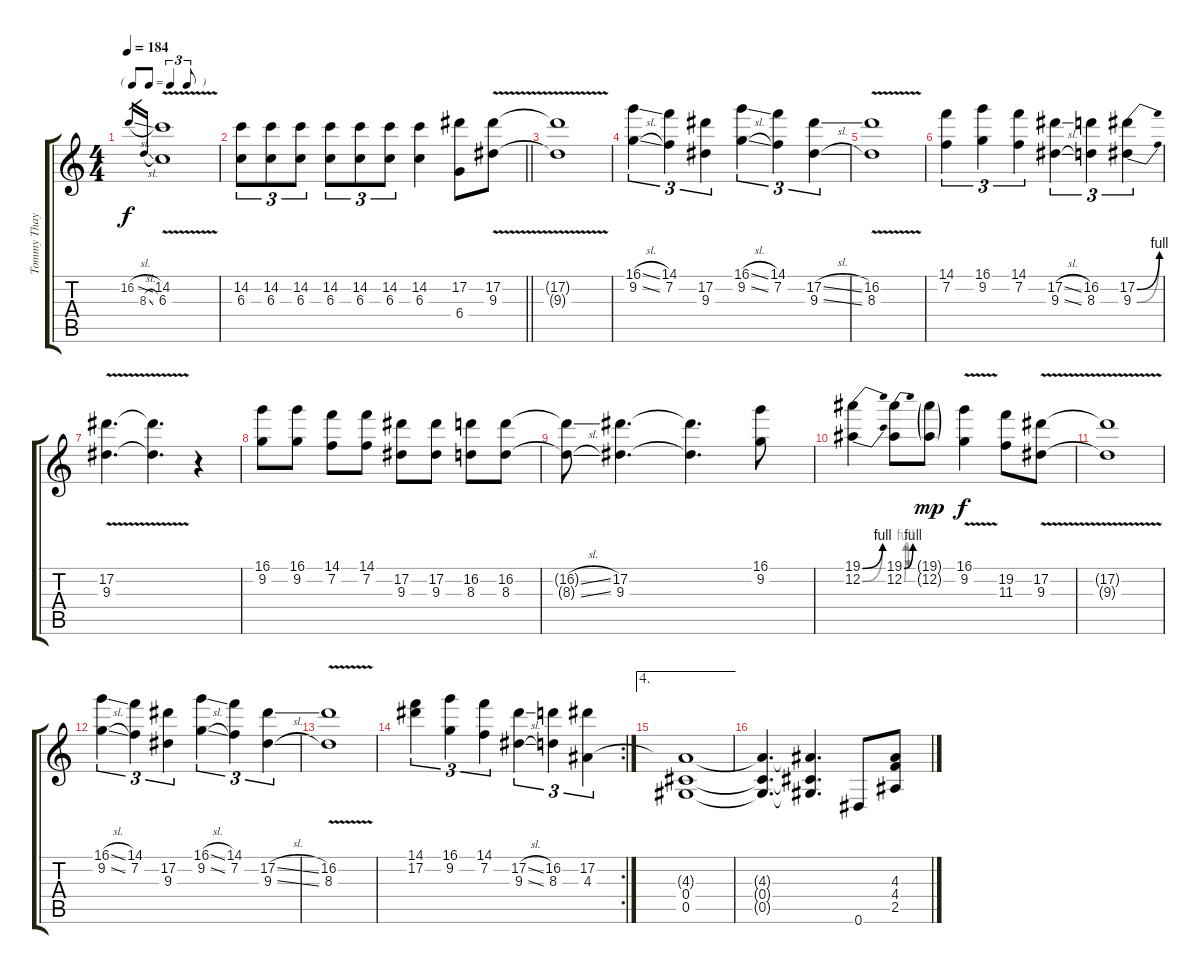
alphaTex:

\track ("Tommy Thayer" "Tommy Thay") {instrument distortionguitar}
\staff {score tabs}
\tuning (Eb4 Bb3 Gb3 Db3 Ab2 Eb2) {hide}
\ts (4 4)
\tf triplet8th
\tempo 184
\clef g2
\ks c
16.2{sl}.16{gr dy f} 8.3{sl}.16{gr} (14.2{v} 6.3).1 |
\barLineRight lightlight
(14.2 6.3).8{tu (3 2)} (14.2 6.3).8{tu (3 2)} (14.2 6.3).8{tu (3 2)} (14.2 6.3).8{tu (3 2)} (14.2 6.3).8{tu (3 2)} (14.2 6.3).8{tu (3 2)} (14.2 6.3).4 (17.2 6.4).8 (17.2{v} 9.3).8 |
(17.2{t} 9.3{t}).1 |
(16.1{sl} 9.2{sl}).4{tu (3 2)} (14.1 7.2).4{tu (3 2)} (17.2 9.3).4{tu (3 2)} (16.1{sl} 9.2{sl}).4{tu (3 2)} (14.1 7.2).4{tu (3 2)} (17.2{sl} 9.3{sl}).4{tu (3 2)} |
(16.2{v} 8.3).1 |
(14.1 7.2).4{tu (3 2)} (16.1 9.2).4{tu (3 2)} (14.1 7.2).4{tu (3 2)} (17.2{sl} 9.3{sl}).4{tu (3 2)} (16.2 8.3).4{tu (3 2)} (17.2{be (bend 0 0 60 4)} 9.3{be (bend 0 0 60 4)}).4{tu (3 2)} |
(17.2{v} 9.3).4{d} (17.2{t} 9.3{t}).4{d} r.4 |
(16.1 9.2).8 (16.1 9.2).8 (14.1 7.2).8 (14.1 7.2).8 (17.2 9.3).8 (17.2 9.3).8 (16.2 8.3).8 (16.2 8.3).8 |
(16.2{sl t} 8.3{sl t}).8 (17.2 9.3).4{d} (17.2{t} 9.3{t}).4{d} (16.1 9.2).8 |
(19.1{be (bend 0 0 60 4)} 12.2{be (bend 0 0 60 4)}).4 (19.1{be (bend 0 0 60 4)} 12.2{be (custom 0 0 10 4 20 4 30 0 60 0)}).8 (19.1{g} 12.2{g}).8{dy mp} (16.1{v} 9.2).4{dy f} (19.2 11.3).8 (17.2{v} 9.3).8 |
(17.2{t} 9.3{t}).1 |
(16.1{sl} 9.2{sl}).4{tu (3 2)} (14.1 7.2).4{tu (3 2)} (17.2 9.3).4{tu (3 2)} (16.1{sl} 9.2{sl}).4{tu (3 2)} (14.1 7.2).4{tu (3 2)} (17.2{sl} 9.3{sl}).4{tu (3 2)} |
(16.2{v} 8.3).1 |
\rc 2
(14.1 17.2).4{tu (3 2)} (16.1 9.2).4{tu (3 2)} (14.1 7.2).4{tu (3 2)} (17.2{sl} 9.3{sl}).4{tu (3 2)} (16.2 8.3).4{tu (3 2)} (17.2 4.3).4{tu (3 2)} |
\ae 4
(4.3{t} 0.4 0.5).1 |
(4.3{t} 0.4{t} 0.5{t}).4{d} (4.3{t} 0.4{t} 0.5{t}).4{d} 0.6.8 (4.3 4.4 2.5).8
